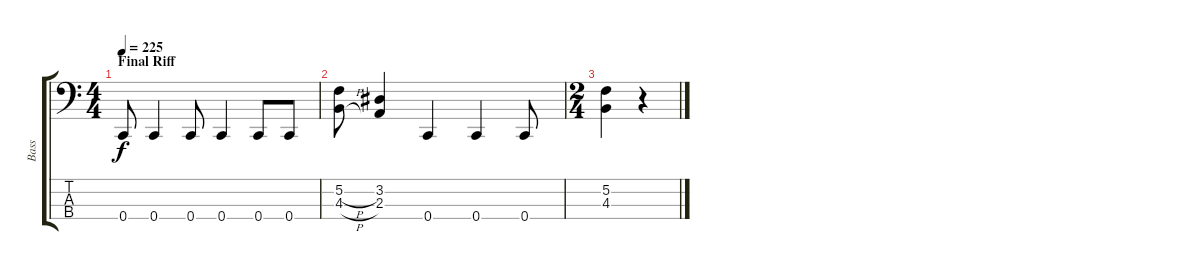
\track ("Bass" "Bass") {instrument electricbassfinger}
\staff {score tabs}
\tuning (F2 C2 G1 C1) {hide}
\ts (4 4)
\section ("" "Final Riff")
\tempo 225
\clef f4
\ks c
0.4.8{dy f} 0.4.4 0.4.8 0.4.4 0.4.8 0.4.8 |
(5.2{h} 4.3{h}).8 (3.2 2.3).4 0.4.4 0.4.4 0.4.8 |
\ts (2 4)
(5.2 4.3).4 r.4
